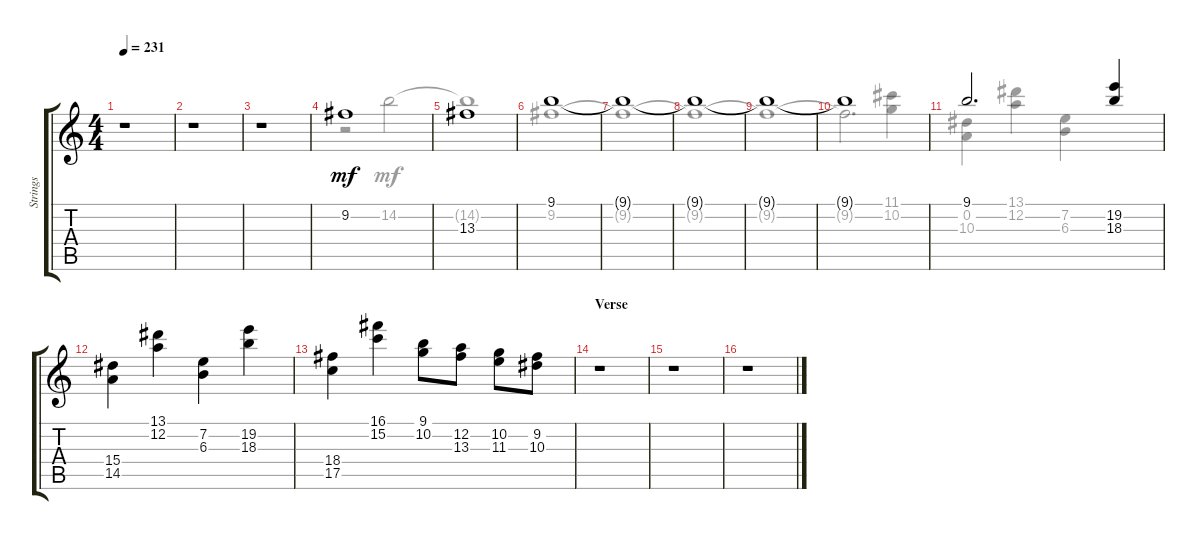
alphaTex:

\track ("Strings" "Strings") {instrument electricguitarclean}
\staff {score tabs}
\tuning (D4 A3 F3 C3 G2 C2) {hide}
\voice
\ts (4 4)
\tempo 231
\clef g2
\ks aminor
r.1{dy mf} |
r.1 |
r.1 |
9.2.1 |
13.3.1 |
9.1.1 |
9.1{t}.1 |
9.1{t}.1 |
9.1{t}.1 |
9.1{t}.1 |
9.1.2{d} (19.2 18.3).4 |
(15.4 14.5).4 (13.1 12.2).4 (7.2 6.3).4 (19.2 18.3).4 |
(18.4 17.5).4 (16.1 15.2).4 (9.1 10.2).8 (12.2 13.3).8 (10.2 11.3).8 (9.2 10.3).8 |
\section ("" "Verse")
r.1 |
r.1 |
r.1
\voice
\clef g2
\ottava regular
\simile none
\ks aminor
|
|
|
r.2 14.2.2 |
14.2{t}.1 |
9.2.1 |
9.2{t}.1 |
9.2{t}.1 |
9.2{t}.1 |
9.2{t}.2{d} (11.1 10.2).4 |
(0.2 10.3).4 (13.1 12.2).4 (7.2 6.3).4 |
|
|
|
|
